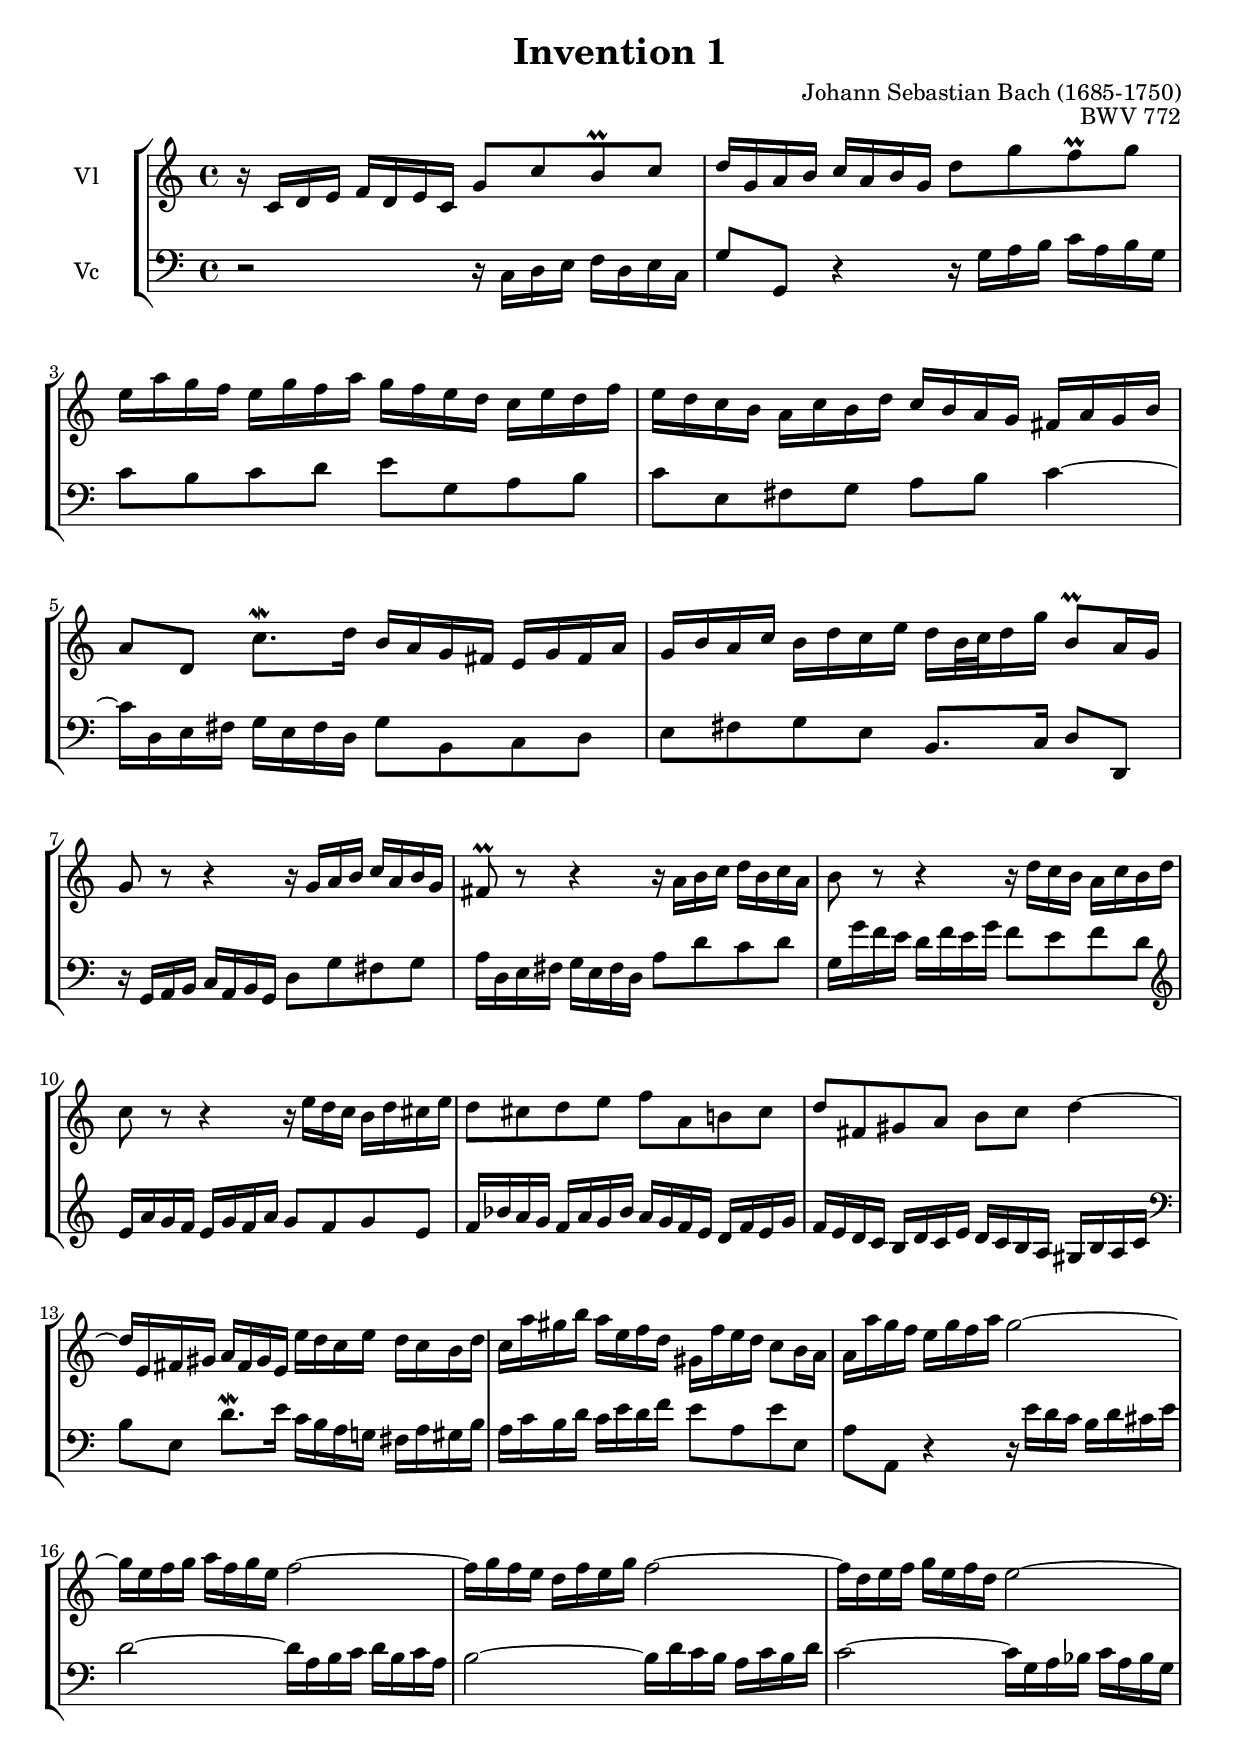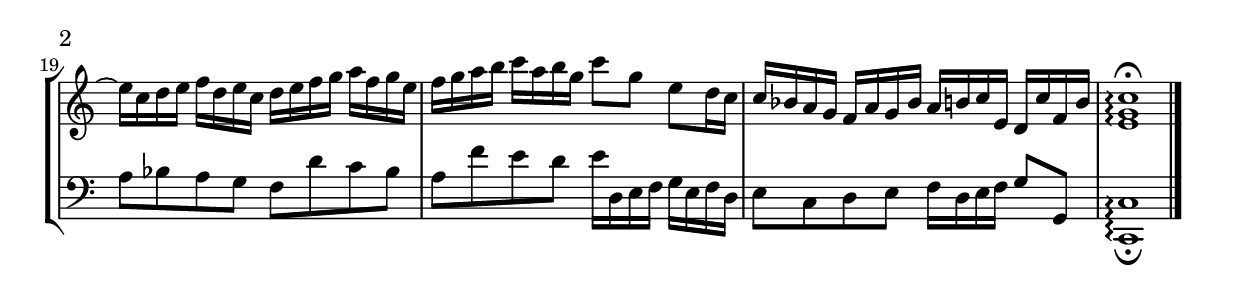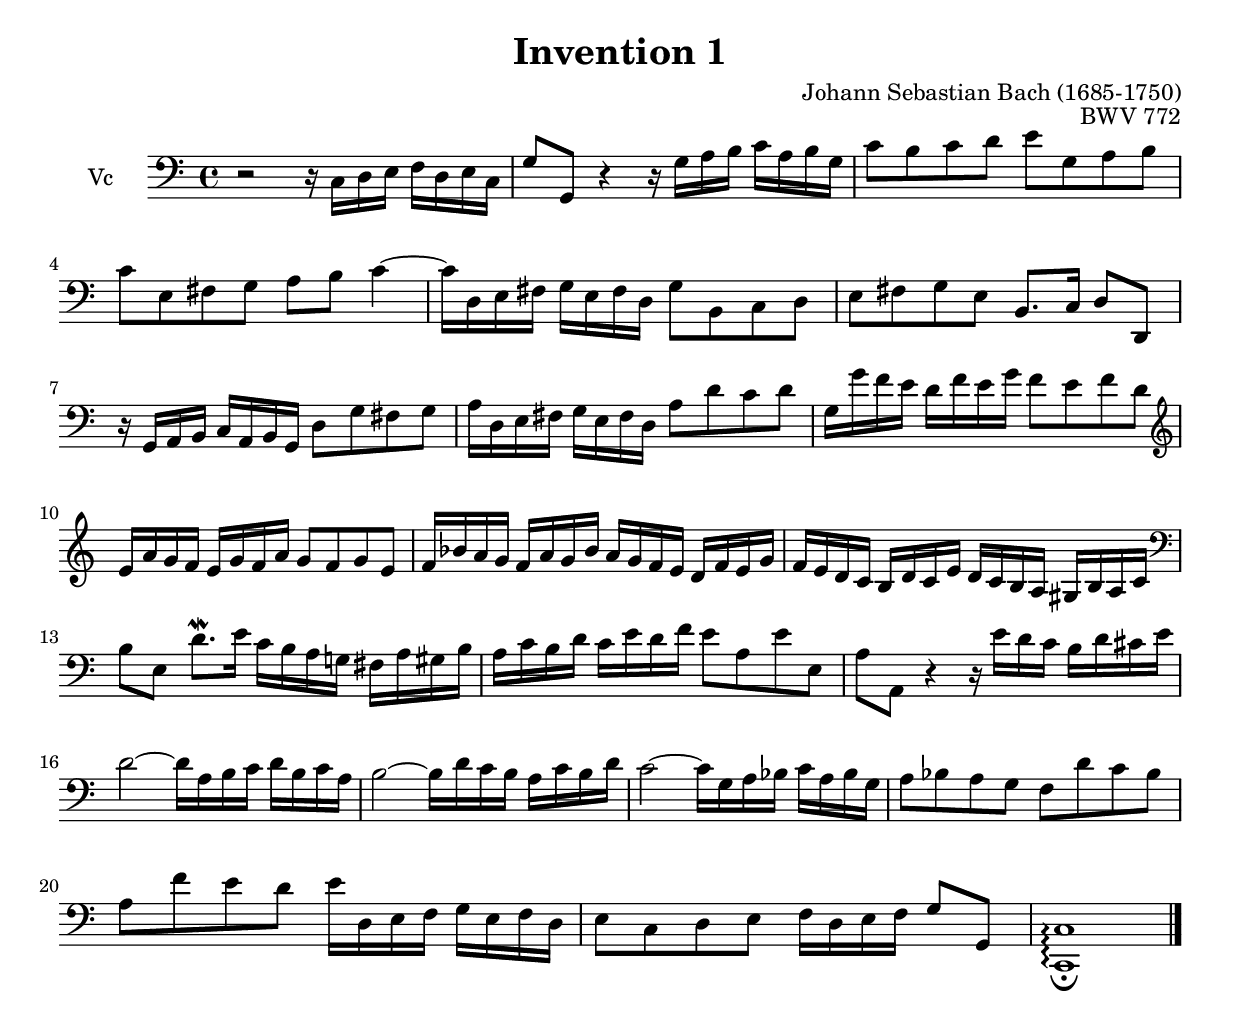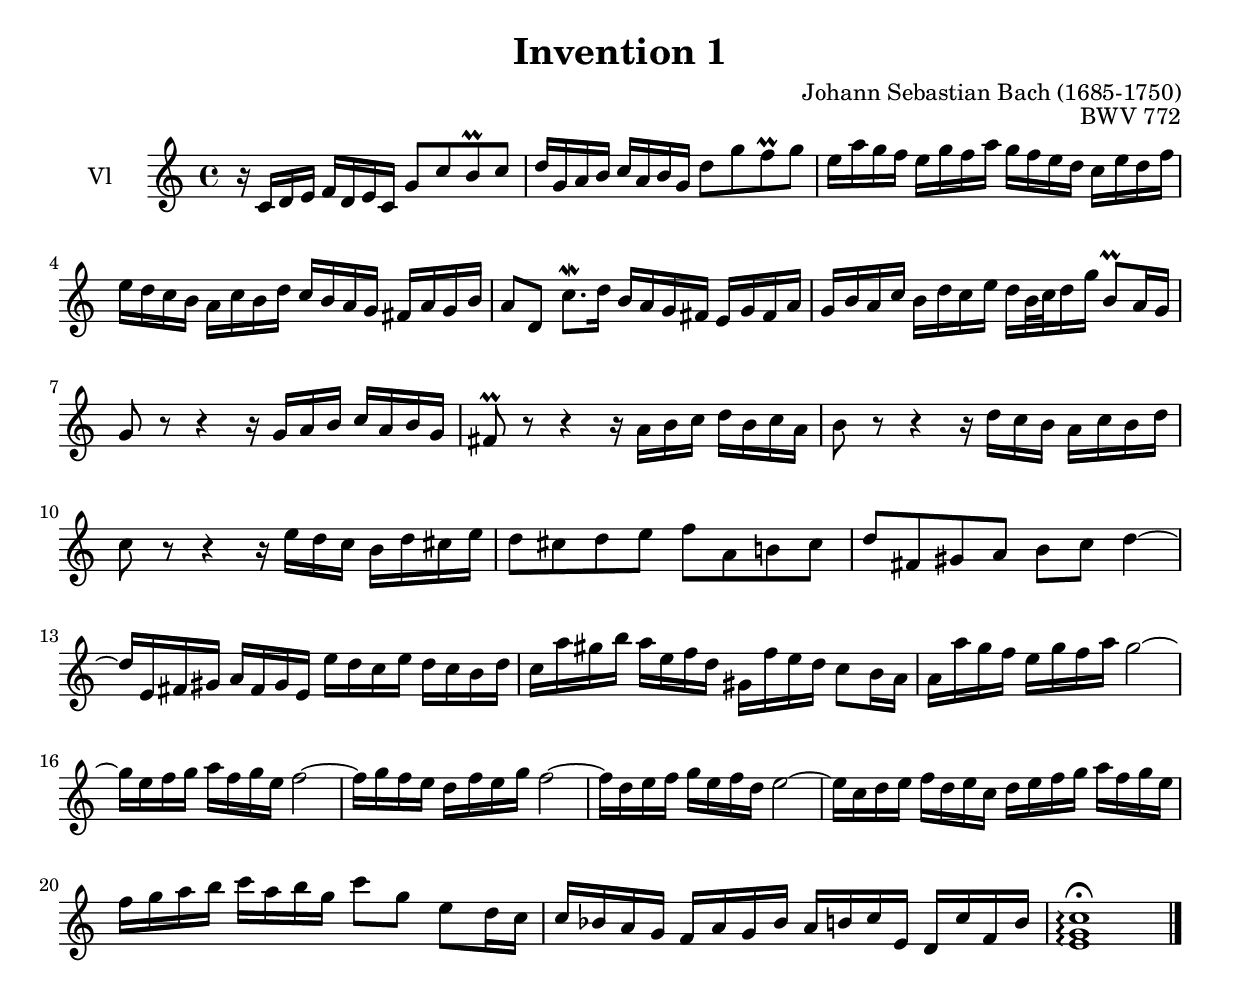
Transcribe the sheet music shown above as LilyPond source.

\header{
   composer          = "Johann Sebastian Bach (1685-1750)"
   title             = "Invention 1"
   opus              = "BWV 772"
}

\version "2.11.46"

global= {
  \time 4/4
  \key c \major
}

violin =
\relative c' {
   \set Staff.instrumentName = #"Vl"
   r16  c[ d e]   f[ d e c]  g'8[ c b^\prall c]              | % 1
   d16[ g, a b]  c[ a b g]  d'8[ g f^\prall g]               | % 2
   e16[ a g f]  e[ g f a]  g[ f e d]  c[ e d f]              | % 3
   e[ d c b]  a[ c b d]  c[ b a g]  fis[ a g b]              | % 4
   a8[ d,]  c'8.[^\mordent d16]  b[ a g fis]  e[ g fis a]    | % 5
   g[ b a c]  b[ d c e]  d[ b32 c d16 g]  b,8[^\prall a16 g] | % 6
   g8 r r4 r16  g[ a b]  c[ a b g]                           | % 7
   fis8^\prall r r4 r16  a[ b c]  d[ b c a]                  | % 8
   b8          r r4 r16  d[ c b]  a[ c b d]                  | % 9
   c8          r r4 r16  e[ d c]  b[ d cis e]                | % 10
   d8[ cis d e]  f[ a, b! cis]                               | % 11
   d[ fis, gis a]  b[ c] d4 ~                                | % 12
   d16[ e, fis gis]  a[ fis gis e]  e'[ d c e]  d[ c b d]    | % 13
   c[ a' gis b]  a[ e f d]  gis,[ f' e d]  c8[ b16 a]        | % 14
   a16[ a' g f]  e[ g f a] g2 ~                              | % 15
   g16[ e f g]   a[ f g e] f2 ~                              | % 16
   f16[ g f e]   d[ f e g] f2 ~                              | % 17
   f16[ d e f]   g[ e f d] e2 ~                              | % 18
   e16[ c d e]  f[ d e c]  d[ e f g]  a[ f g e]              | % 19
   f[   g a b]  c[ a b g]  c8[ g]  e[ d16 c]                 | % 20
   c[ bes a g]  f[ a g bes]  a[ b c e,]  d[ c' f, b]         | % 21
   <c g e>1^\fermata\arpeggio                                | % 22
   \bar "|."
}

cello = \new Voice {
\relative c {
   \set Staff.instrumentName = #"Vc"
   \clef "bass"
   r2          r16   c[ d e]  f[ d e c]                      | % 1
   g'8[ g,] r4 r16  g'[ a b]  c[ a b g]                      | % 2
   c8[ b c d]  e[ g, a b]                                    | % 3
   c[ e, fis g]  a[ b] c4 ~                                  | % 4
   c16[ d, e fis]  g[ e fis d]  g8[ b, c d]                  | % 5
   e[ fis g e]  b8.[ c16]  d8[ d,]                           | % 6
   r16  g[ a b]  c[ a b g]  d'8[ g fis g]                    | % 7
   a16[ d, e fis]  g[ e fis d]  a'8[ d c d]                  | % 8
   g,16[ g' f e]  d[ f e g]  f8[ e f d]       | % 9
   \clef "treble"
   e16[ a g f]  e[ g f a]  g8[ f g e]                        | % 10
   f16[ bes a g]  f[ a g bes]  a[ g f e]  d[ f e g]          | % 11
   f[ e d c]  b[ d c e]  d[ c b a]  gis[ b a c]              | % 12
   \clef "bass"
   b8[ e,]  d'8.[^\mordent e16]  c[ b a g!]  fis[ a gis b]   | % 13
   a[ c b d]  c[ e d f]  e8[ a, e' e,]                       | % 14
   a8[ a,] r4 r16  e''16[ d c]  b[ d cis e]                  | % 15
   d2 ~  d16[ a b c]    d[ b c a]                            | % 16
   b2 ~  b16[ d c b]    a[ c b d]                            | % 17
   c2 ~  c16[ g a bes]  c[ a bes g]                          | % 18
   a8[ bes a g]  f[ d' c bes]                                | % 19
   a[ f' e d]    e16[ d, e f]  g[ e f d]                     | % 20
   e8[ c d e]  f16[ d e f]  g8[ g,]                          | % 21
   <c c,>1\arpeggio_\fermata                                 | % 22
   \bar "|."
}
}

music = {
  <<
    \tag #'score \tag #'vl \new Staff { << \global \violin >> }
    \tag #'score \tag #'vc \new Staff { << \global \cello >> }
  >>
}

\book {
  \bookOutputSuffix "part"
  \score {
    \new StaffGroup \keepWithTag #'score \music
  \layout { }
  }
}

\book {
  \bookOutputSuffix "vl"
  \score {
    \new StaffGroup \keepWithTag #'vl \music
      \layout { }
  }
}

\book {
  \bookOutputSuffix "vc"
  \score {
    \new StaffGroup \keepWithTag #'vc \music
      \layout { }
  }
}
